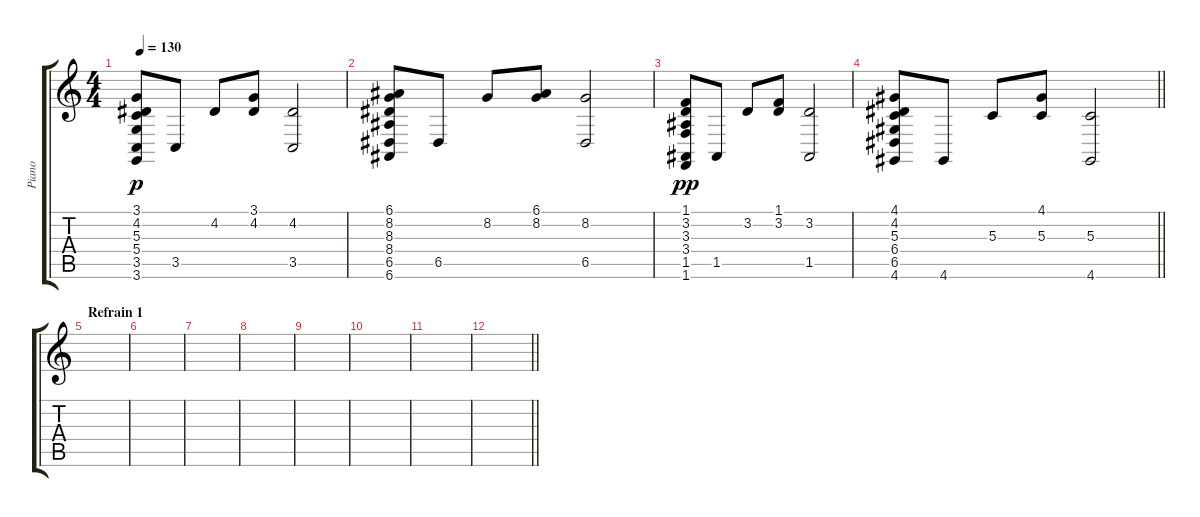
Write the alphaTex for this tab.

\track ("Piano" "Piano") {instrument acousticgrandpiano}
\staff {score tabs}
\tuning (E4 B3 G3 D3 A2 E2) {hide}
\ts (4 4)
\tempo 130
\clef g2
\ks c
(3.1 4.2 5.3 5.4 3.5 3.6).8{dy p} 3.5.8 4.2.8 (3.1 4.2).8 (4.2 3.5).2 |
(6.1 8.2 8.3 8.4 6.5 6.6).8 6.5.8 8.2.8 (6.1 8.2).8 (8.2 6.5).2 |
(1.1 3.2 3.3 3.4 1.5 1.6).8{dy pp} 1.5.8 3.2.8 (1.1 3.2).8 (3.2 1.5).2 |
\barLineRight lightlight
(4.1 4.2 5.3 6.4 6.5 4.6).8 4.6.8 5.3.8 (4.1 5.3).8 (5.3 4.6).2 |
\section ("" "Refrain 1")
|
|
|
|
|
|
|
\barLineRight lightlight
